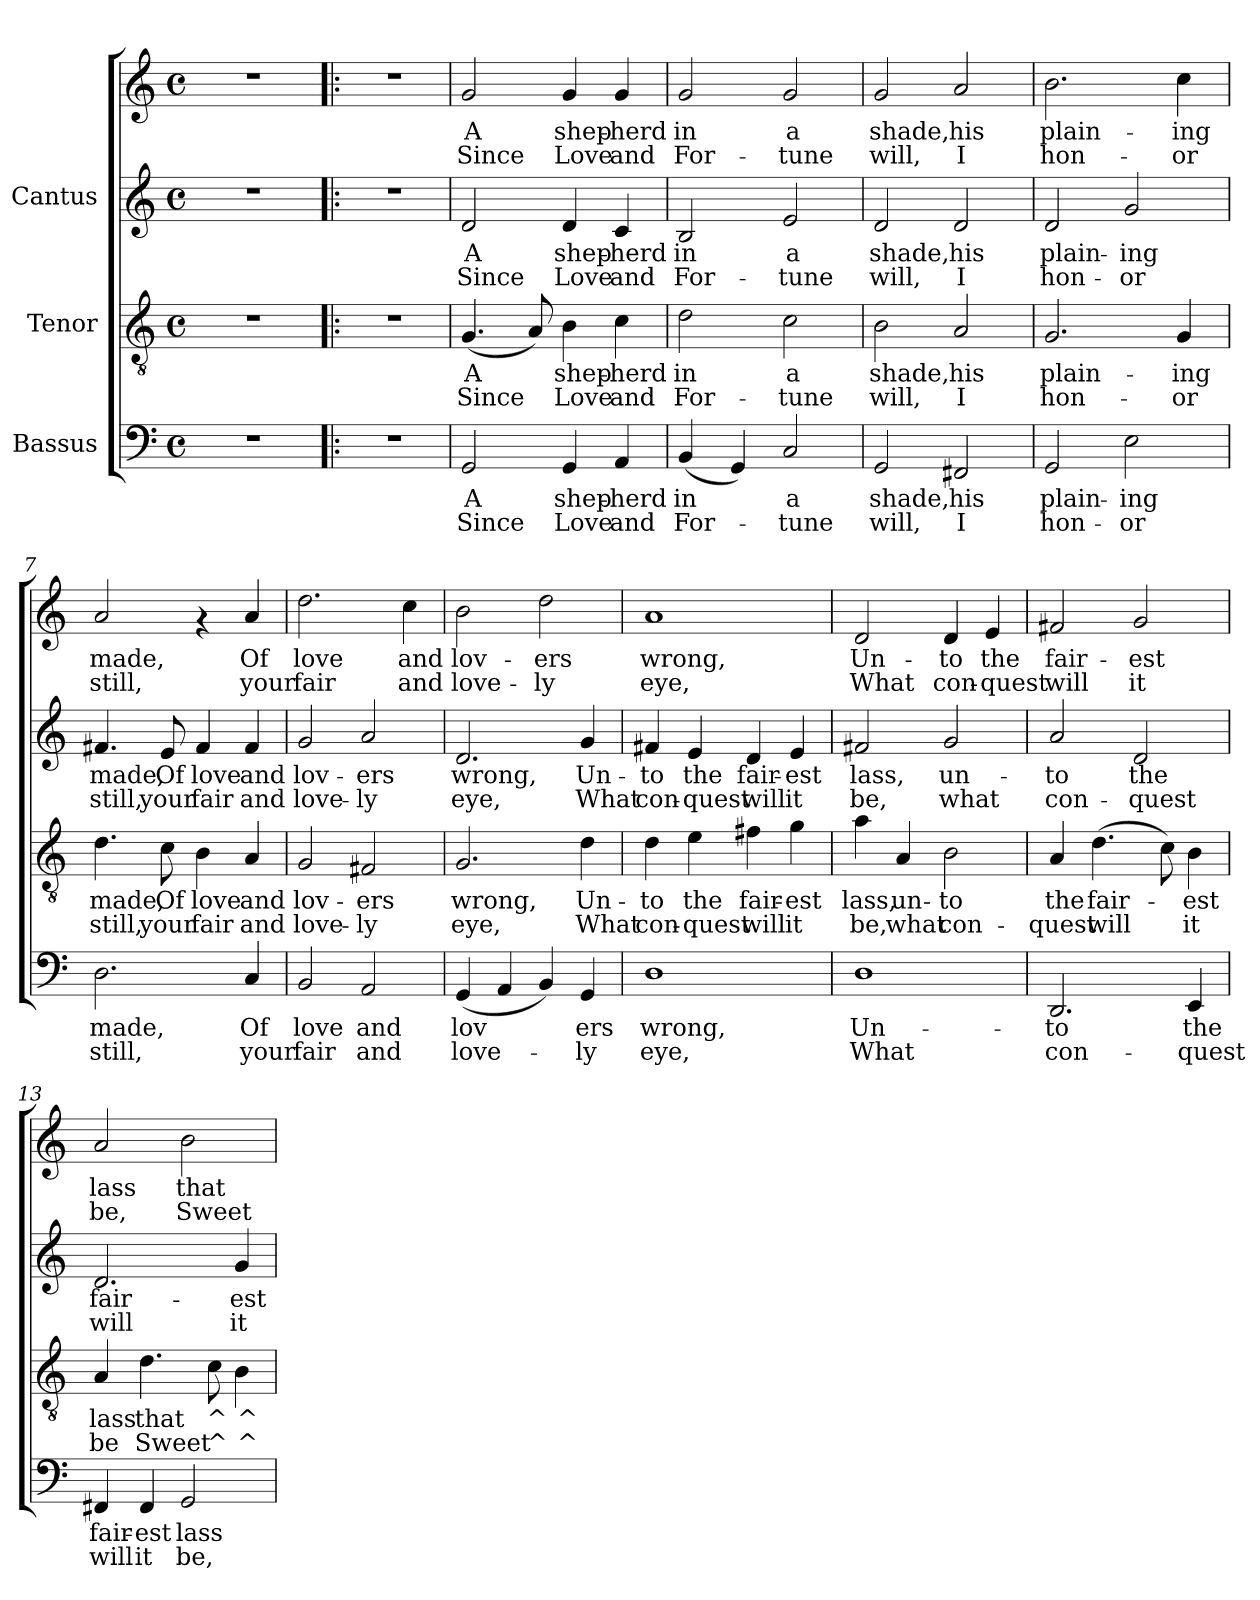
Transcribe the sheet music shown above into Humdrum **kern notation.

**kern	**text	**text	**kern	**text	**text	**kern	**text	**text	**kern	**text	**text
*part3	*part3	*part3	*part2	*part2	*part2	*part1	*part1	*part1	*part1	*part1	*part1
*staff4	*staff4	*staff4	*staff3	*staff3	*staff3	*staff2	*staff2	*staff2	*staff1	*staff1	*staff1
*I"Bassus	*	*	*I"Tenor	*	*	*I"Cantus	*	*	*	*	*
!!LO:PB:g=z
*stria5	*	*	*stria5	*	*	*stria5	*	*	*stria5	*	*
*clefF4	*	*	*clefGv2	*	*	*clefG2	*	*	*clefG2	*	*
*M4/4	*	*	*M4/4	*	*	*M4/4	*	*	*M4/4	*	*
*met(c)	*	*	*met(c)	*	*	*met(c)	*	*	*met(c)	*	*
=1!|:	=1!|:	=1!|:	=1!|:	=1!|:	=1!|:	=1!|:	=1!|:	=1!|:	=1!|:	=1!|:	=1!|:
1r	.	.	1r	.	.	1r	.	.	1r	.	.
=2!|:	=2!|:	=2!|:	=2!|:	=2!|:	=2!|:	=2!|:	=2!|:	=2!|:	=2!|:	=2!|:	=2!|:
1r	.	.	1r	.	.	1r	.	.	1r	.	.
=3	=3	=3	=3	=3	=3	=3	=3	=3	=3	=3	=3
*	*	*	*	*	*	*	*	*	*MM198	*	*
!	!LO:LY:b:cj	!LO:LY:b:cj	!	!LO:LY:b:cj	!LO:LY:b:cj	!	!LO:LY:b:cj	!LO:LY:b:cj	!	!LO:LY:b:cj	!LO:LY:b:cj
2GG/	A	Since	(<4.G/	A	Since	2d/	A	Since	2g/	A	Since
!	!	!	!	!LO:LY:b:cj	!LO:LY:b:cj	!	!	!	!	!	!
.	.	.	8A/)	.	.	.	.	.	.	.	.
!	!LO:LY:b:cj	!LO:LY:b:cj	!	!LO:LY:b:cj	!LO:LY:b:cj	!	!LO:LY:b:cj	!LO:LY:b:cj	!	!LO:LY:b:cj	!LO:LY:b:cj
4GG/	shep-	-Love	4B\	shep-	-Love	4d/	shep-	-Love	4g/	shep-	-Love
!	!LO:LY:b:cj	!LO:LY:b:cj	!	!LO:LY:b:cj	!LO:LY:b:cj	!	!LO:LY:b:cj	!LO:LY:b:cj	!	!LO:LY:b:cj	!LO:LY:b:cj
4AA/	herd	and	4c\	herd	and	4c/	herd	and	4g/	herd	and
=4	=4	=4	=4	=4	=4	=4	=4	=4	=4	=4	=4
!	!LO:LY:b:cj	!LO:LY:b:cj	!	!LO:LY:b:cj	!LO:LY:b:cj	!	!LO:LY:b:cj	!LO:LY:b:cj	!	!LO:LY:b:cj	!LO:LY:b:cj
(<4BB/	in	For-	2d\	in	For-	2B/	in	For-	2g/	in	For-
!	!LO:LY:b:cj	!LO:LY:b:cj	!	!	!	!	!	!	!	!	!
4GG/)	-	.	.	.	.	.	.	.	.	.	.
!	!LO:LY:b:cj	!LO:LY:b:cj	!	!LO:LY:b:cj	!LO:LY:b:cj	!	!LO:LY:b:cj	!LO:LY:b:cj	!	!LO:LY:b:cj	!LO:LY:b:cj
2C/	a	tune	2c\	-a	tune	2e/	-a	tune	2g/	-a	tune
=5	=5	=5	=5	=5	=5	=5	=5	=5	=5	=5	=5
!	!LO:LY:b:cj	!LO:LY:b:cj	!	!LO:LY:b:cj	!LO:LY:b:cj	!	!LO:LY:b:cj	!LO:LY:b:cj	!	!LO:LY:b:cj	!LO:LY:b:cj
2GG/	shade,	will,	2B\	shade,	will,	2d/	shade,	will,	2g/	shade,	will,
!	!LO:LY:b:cj	!LO:LY:b:cj	!	!LO:LY:b:cj	!LO:LY:b:cj	!	!LO:LY:b:cj	!LO:LY:b:cj	!	!LO:LY:b:cj	!LO:LY:b:cj
2FF#X/	his	I	2A/	his	I	2d/	his	I	2a/	his	I
!!LO:LB:g=z
=6	=6	=6	=6	=6	=6	=6	=6	=6	=6	=6	=6
!	!LO:LY:b:cj	!LO:LY:b:cj	!	!LO:LY:b:cj	!LO:LY:b:cj	!	!LO:LY:b:cj	!LO:LY:b:cj	!	!LO:LY:b:cj	!LO:LY:b:cj
2GG/	plain-	-hon-	2.G/	plain-	-hon-	2d/	plain-	-hon-	2.b\	plain-	-hon-
!	!LO:LY:b:cj	!LO:LY:b:cj	!	!	!	!	!LO:LY:b:cj	!LO:LY:b:cj	!	!	!
2E\	-ing	or	.	.	.	2g/	-ing	or	.	.	.
!	!	!	!	!LO:LY:b:cj	!LO:LY:b:cj	!	!	!	!	!LO:LY:b:cj	!LO:LY:b:cj
.	.	.	4G/	-ing	or	.	.	.	4cc\	-ing	or
=7	=7	=7	=7	=7	=7	=7	=7	=7	=7	=7	=7
!	!LO:LY:b:cj	!LO:LY:b:cj	!	!LO:LY:b:cj	!LO:LY:b:cj	!	!LO:LY:b:cj	!LO:LY:b:cj	!	!LO:LY:b:cj	!LO:LY:b:cj
2.D\	made,	still,	4.d\	made,	still,	4.f#X/	made,	still,	2a/	made,	still,
!	!	!	!	!LO:LY:b:cj	!LO:LY:b:cj	!	!LO:LY:b:cj	!LO:LY:b:cj	!	!	!
.	.	.	8c\	Of	your	8e/	Of	your	.	.	.
!	!	!	!	!LO:LY:b:cj	!LO:LY:b:cj	!	!LO:LY:b:cj	!LO:LY:b:cj	!	!	!
.	.	.	4B\	love	fair	4f#/	love	fair	4rf	.	.
!	!LO:LY:b:cj	!LO:LY:b:cj	!	!LO:LY:b:cj	!LO:LY:b:cj	!	!LO:LY:b:cj	!LO:LY:b:cj	!	!LO:LY:b:cj	!LO:LY:b:cj
4C/	Of	your	4A/	and	and	4f#/	and	and	4a/	Of	your
=8	=8	=8	=8	=8	=8	=8	=8	=8	=8	=8	=8
!	!LO:LY:b:cj	!LO:LY:b:cj	!	!LO:LY:b:cj	!LO:LY:b:cj	!	!LO:LY:b:cj	!LO:LY:b:cj	!	!LO:LY:b:cj	!LO:LY:b:cj
2BB/	love	fair	2G/	lov-	-love-	2g/	lov-	-love-	2.dd\	love	fair
!	!LO:LY:b:cj	!LO:LY:b:cj	!	!LO:LY:b:cj	!LO:LY:b:cj	!	!LO:LY:b:cj	!LO:LY:b:cj	!	!	!
2AA/	and	and	2F#X/	-ers	ly	2a/	-ers	ly	.	.	.
!	!	!	!	!	!	!	!	!	!	!LO:LY:b:cj	!LO:LY:b:cj
.	.	.	.	.	.	.	.	.	4cc\	and	and
=9	=9	=9	=9	=9	=9	=9	=9	=9	=9	=9	=9
!	!LO:LY:b:cj	!LO:LY:b:cj	!	!LO:LY:b:cj	!LO:LY:b:cj	!	!LO:LY:b:cj	!LO:LY:b:cj	!	!LO:LY:b:cj	!LO:LY:b:cj
(<4GG/	lov-	-love-	2.G/	wrong,	eye,	2.d/	wrong,	eye,	2b\	lov-	-love-
!	!LO:LY:b:cj	!LO:LY:b:cj	!	!	!	!	!	!	!	!	!
4AA/	-	.	.	.	.	.	.	.	.	.	.
!	!LO:LY:b:cj	!LO:LY:b:cj	!	!	!	!	!	!	!	!LO:LY:b:cj	!LO:LY:b:cj
4BB/)	.	.	.	.	.	.	.	.	2dd\	-ers	ly
!	!LO:LY:b:cj	!LO:LY:b:cj	!	!LO:LY:b:cj	!LO:LY:b:cj	!	!LO:LY:b:cj	!LO:LY:b:cj	!	!	!
4GG/	ers	ly	4d\	Un-	-What	4g/	Un-	-What	.	.	.
=10	=10	=10	=10	=10	=10	=10	=10	=10	=10	=10	=10
!	!LO:LY:b:cj	!LO:LY:b:cj	!	!LO:LY:b:cj	!LO:LY:b:cj	!	!LO:LY:b:cj	!LO:LY:b:cj	!	!LO:LY:b:cj	!LO:LY:b:cj
1D	wrong,	eye,	4d\	to	con-	4f#X/	to	con-	1a	wrong,	eye,
!	!	!	!	!LO:LY:b:cj	!LO:LY:b:cj	!	!LO:LY:b:cj	!LO:LY:b:cj	!	!	!
.	.	.	4e\	-the	quest	4e/	-the	quest	.	.	.
!	!	!	!	!LO:LY:b:cj	!LO:LY:b:cj	!	!LO:LY:b:cj	!LO:LY:b:cj	!	!	!
.	.	.	4f#X\	fair-	-will	4d/	fair-	-will	.	.	.
!	!	!	!	!LO:LY:b:cj	!LO:LY:b:cj	!	!LO:LY:b:cj	!LO:LY:b:cj	!	!	!
.	.	.	4g\	est	it	4e/	est	it	.	.	.
!!LO:PB:g=z
=11	=11	=11	=11	=11	=11	=11	=11	=11	=11	=11	=11
!	!LO:LY:b:cj	!LO:LY:b:cj	!	!LO:LY:b:cj	!LO:LY:b:cj	!	!LO:LY:b:cj	!LO:LY:b:cj	!	!LO:LY:b:cj	!LO:LY:b:cj
1D	Un-	-What	4a\	lass,	be,	2f#X/	lass,	be,	2d/	Un-	-What
!	!	!	!	!LO:LY:b:cj	!LO:LY:b:cj	!	!	!	!	!	!
.	.	.	4A/	un-	-what	.	.	.	.	.	.
!	!	!	!	!LO:LY:b:cj	!LO:LY:b:cj	!	!LO:LY:b:cj	!LO:LY:b:cj	!	!LO:LY:b:cj	!LO:LY:b:cj
.	.	.	2B\	to	con-	2g/	un-	-what	4d/	to	con-
!	!	!	!	!	!	!	!	!	!	!LO:LY:b:cj	!LO:LY:b:cj
.	.	.	.	.	.	.	.	.	4e/	-the	quest
=12	=12	=12	=12	=12	=12	=12	=12	=12	=12	=12	=12
!	!LO:LY:b:cj	!LO:LY:b:cj	!	!LO:LY:b:cj	!LO:LY:b:cj	!	!LO:LY:b:cj	!LO:LY:b:cj	!	!LO:LY:b:cj	!LO:LY:b:cj
2.DD/	to	con-	4A/	-the	quest	2a/	to	con-	2f#X/	fair-	-will
!	!	!	!	!LO:LY:b:cj	!LO:LY:b:cj	!	!	!	!	!	!
.	.	.	(>4.d\	fair-	-will	.	.	.	.	.	.
!	!	!	!	!	!	!	!LO:LY:b:cj	!LO:LY:b:cj	!	!LO:LY:b:cj	!LO:LY:b:cj
.	.	.	.	.	.	2d/	-the	quest	2g/	est	it
!	!	!	!	!LO:LY:b:cj	!LO:LY:b:cj	!	!	!	!	!	!
.	.	.	8c\)	.	.	.	.	.	.	.	.
!	!LO:LY:b:cj	!LO:LY:b:cj	!	!LO:LY:b:cj	!LO:LY:b:cj	!	!	!	!	!	!
4EE/	-the	quest	4B\	est	it	.	.	.	.	.	.
=13	=13	=13	=13	=13	=13	=13	=13	=13	=13	=13	=13
!	!LO:LY:b:cj	!LO:LY:b:cj	!	!LO:LY:b:cj	!LO:LY:b:cj	!	!LO:LY:b:cj	!LO:LY:b:cj	!	!LO:LY:b:cj	!LO:LY:b:cj
4FF#X/	fair-	-will	4A/	lass	be	2.d/	fair-	-will	2a/	lass	be,
!	!LO:LY:b:cj	!LO:LY:b:cj	!	!LO:LY:b:cj	!LO:LY:b:cj	!	!	!	!	!	!
4FF#/	est	it	4.d\	that	Sweet	.	.	.	.	.	.
!	!LO:LY:b:cj	!LO:LY:b:cj	!	!	!	!	!	!	!	!LO:LY:b:cj	!LO:LY:b:cj
2GG/	lass	be,	.	.	.	.	.	.	2b\	that	Sweet
!	!	!	!	!LO:LY:b:cj	!LO:LY:b:cj	!	!	!	!	!	!
.	.	.	8c\	^	^	.	.	.	.	.	.
!	!	!	!	!LO:LY:b:cj	!LO:LY:b:cj	!	!LO:LY:b:cj	!LO:LY:b:cj	!	!	!
.	.	.	4B\	^	^	4g/	est	it	.	.	.
=	=	=	=	=	=	=	=	=	=	=	=
*-	*-	*-	*-	*-	*-	*-	*-	*-	*-	*-	*-
